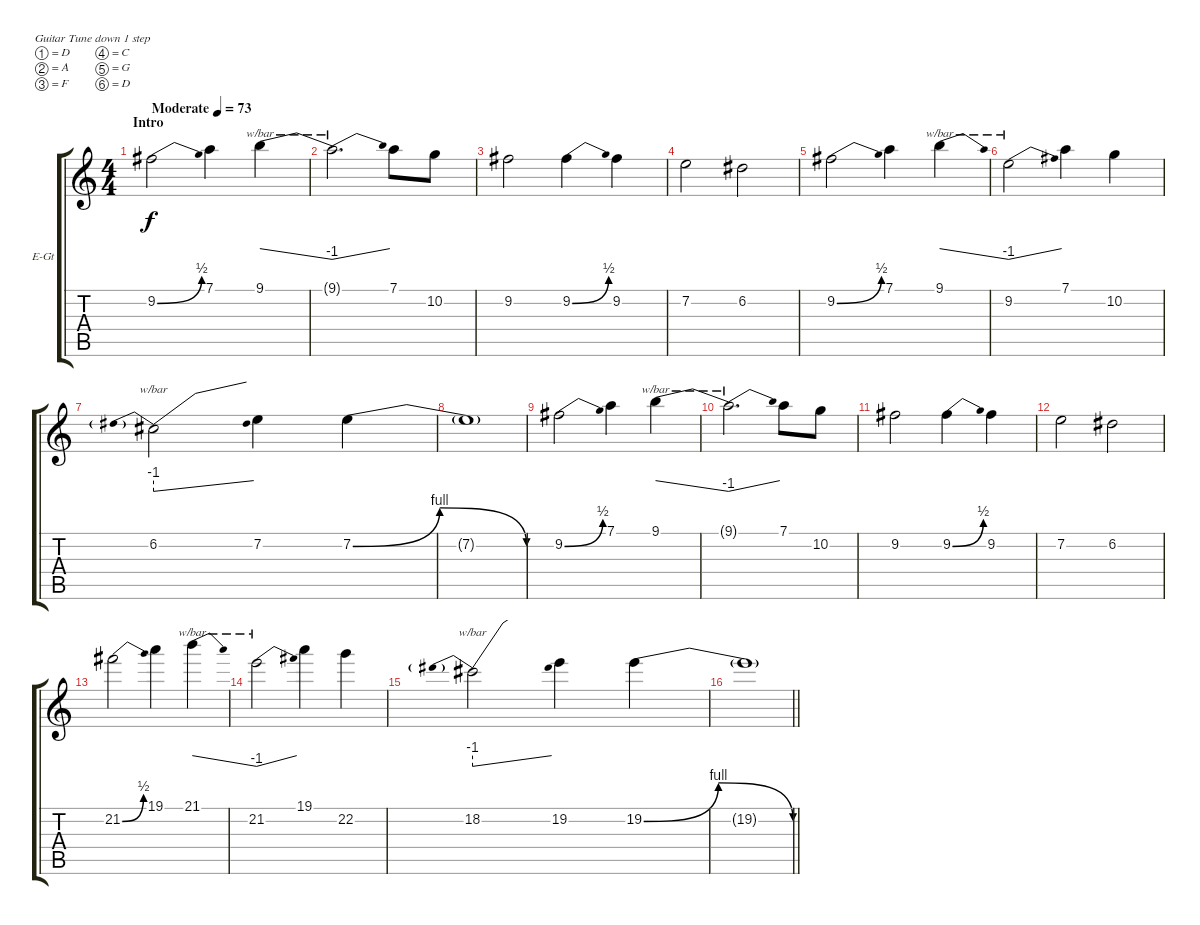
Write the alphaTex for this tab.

\bracketExtendMode groupsimilarinstruments
\firstSystemTrackNameOrientation horizontal
\otherSystemsTrackNameOrientation horizontal
\track ("Karl Logan" "E-Gt") {instrument distortionguitar}
\staff {score tabs}
\tuning (D4 A3 F3 C3 G2 D2)
\ts (4 4)
\beaming (8 2 2 2 2)
\section ("" "Intro")
\tempo (73 "Moderate")
\clef g2
\ks c
9.2{be (bend 0 0 30 2)}.2{dy f instrument distortionguitar} 7.1.4 9.1.4{tbe (dive default 0 0 31.799999999999997 -4)} |
9.1{t}.2{d tbe (dive default 0.6 -4 19.2 0)} 7.1.8 10.2.8 |
9.2.2 9.2{be (bend 0 0 12.6 2)}.4 9.2.4 |
7.2.2 6.2.2 |
9.2{be (bend 0 0 30 2)}.2 7.1.4 9.1.4{tbe (dive default 10.2 0 33.6 -4)} |
9.2.2{tbe (dive default 0 -4 25.8 0)} 7.1.4 10.2.4 |
6.2.2{tbe (predivedive default 0 -4 19.2 0)} 7.2.4 7.2{be (bendrelease 0 0 8.4 4 11.4 4 14.399999999999999 0)}.4 |
7.2{t}.1 |
9.2{be (bend 0 0 30 2)}.2 7.1.4 9.1.4{tbe (dive default 0 0 36 -4)} |
9.1{t}.2{d tbe (dive default 0.6 -4 19.2 0)} 7.1.8 10.2.8 |
9.2.2 9.2{be (bend 0 0 12.6 2)}.4 9.2.4 |
7.2.2 6.2.2 |
21.2{be (bend 0 0 30 2)}.2 19.1.4 21.1.4{tbe (dive default 10.2 0 33.6 -4)} |
21.2.2{tbe (dive default 0 -4 25.8 0)} 19.1.4 22.2.4 |
18.2.2{tbe (predivedive default 0 -4 19.2 0)} 19.2.4 19.2{be (bendrelease 0 0 8.4 4 11.4 4 14.399999999999999 0)}.4 |
\barLineRight lightlight
19.2{t}.1
